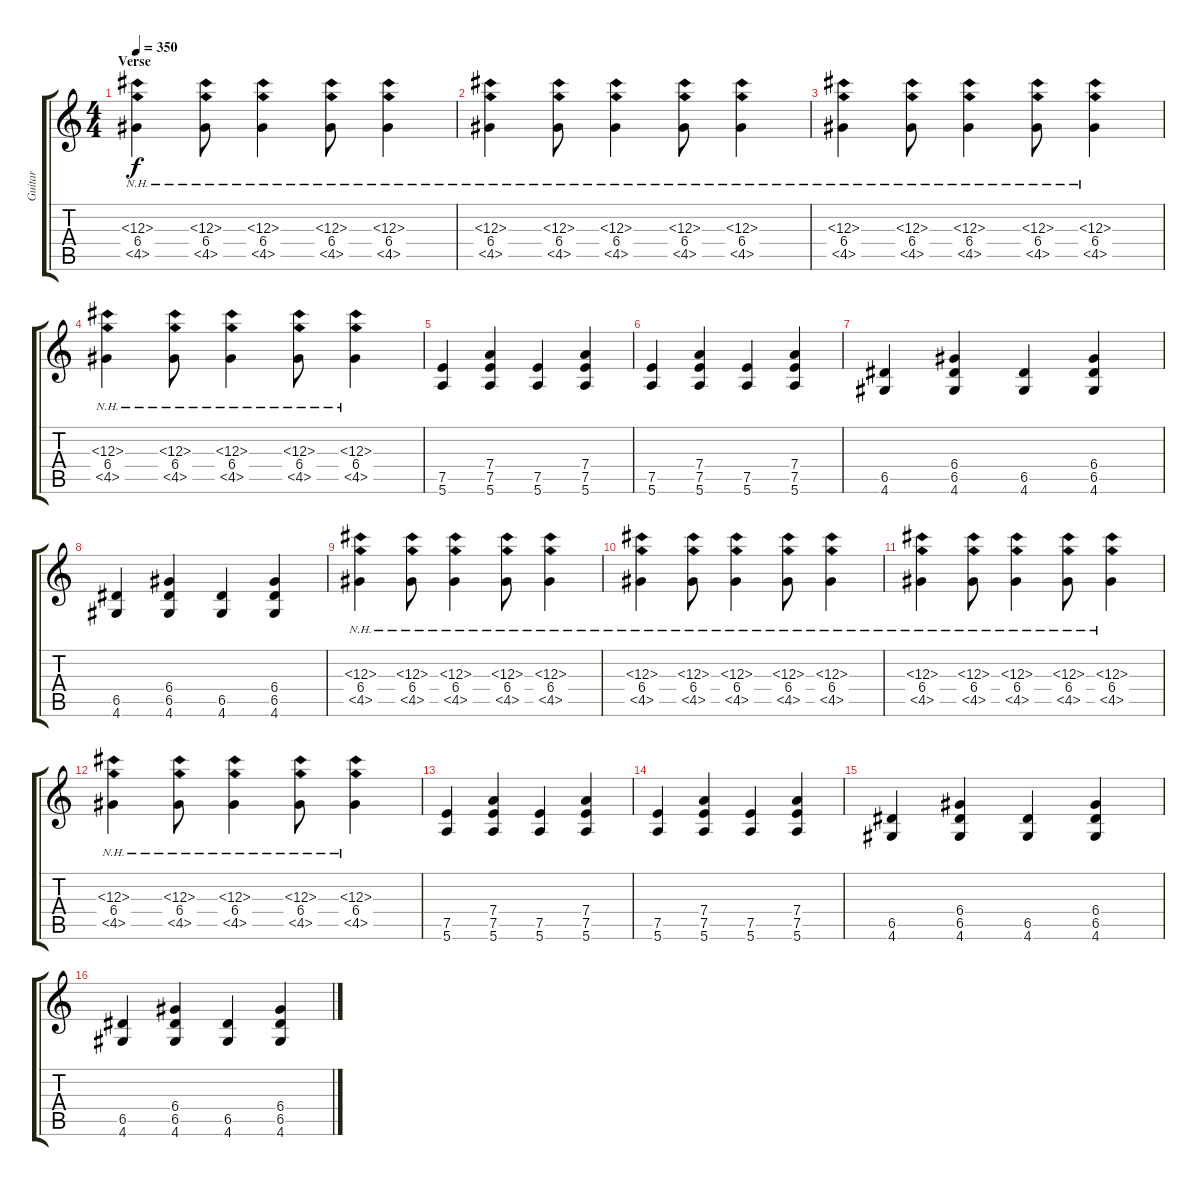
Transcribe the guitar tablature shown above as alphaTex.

\track ("Guitar" "Guitar") {instrument distortionguitar}
\staff {score tabs}
\tuning (E4 B3 G3 D3 A2 E2) {hide}
\ts (4 4)
\section ("" "Verse")
\tempo 350
\clef g2
\ks c
(6.3{nh} 6.4 4.5{nh}).4{dy f} (6.3{nh} 6.4 4.5{nh}).8 (6.3{nh} 6.4 4.5{nh}).4 (6.3{nh} 6.4 4.5{nh}).8 (6.3{nh} 6.4 4.5{nh}).4 |
(6.3{nh} 6.4 4.5{nh}).4 (6.3{nh} 6.4 4.5{nh}).8 (6.3{nh} 6.4 4.5{nh}).4 (6.3{nh} 6.4 4.5{nh}).8 (6.3{nh} 6.4 4.5{nh}).4 |
(6.3{nh} 6.4 4.5{nh}).4 (6.3{nh} 6.4 4.5{nh}).8 (6.3{nh} 6.4 4.5{nh}).4 (6.3{nh} 6.4 4.5{nh}).8 (6.3{nh} 6.4 4.5{nh}).4 |
(6.3{nh} 6.4 4.5{nh}).4 (6.3{nh} 6.4 4.5{nh}).8 (6.3{nh} 6.4 4.5{nh}).4 (6.3{nh} 6.4 4.5{nh}).8 (6.3{nh} 6.4 4.5{nh}).4 |
(7.5 5.6).4 (7.4 7.5 5.6).4 (7.5 5.6).4 (7.4 7.5 5.6).4 |
(7.5 5.6).4 (7.4 7.5 5.6).4 (7.5 5.6).4 (7.4 7.5 5.6).4 |
(6.5 4.6).4 (6.4 6.5 4.6).4 (6.5 4.6).4 (6.4 6.5 4.6).4 |
(6.5 4.6).4 (6.4 6.5 4.6).4 (6.5 4.6).4 (6.4 6.5 4.6).4 |
(6.3{nh} 6.4 4.5{nh}).4 (6.3{nh} 6.4 4.5{nh}).8 (6.3{nh} 6.4 4.5{nh}).4 (6.3{nh} 6.4 4.5{nh}).8 (6.3{nh} 6.4 4.5{nh}).4 |
(6.3{nh} 6.4 4.5{nh}).4 (6.3{nh} 6.4 4.5{nh}).8 (6.3{nh} 6.4 4.5{nh}).4 (6.3{nh} 6.4 4.5{nh}).8 (6.3{nh} 6.4 4.5{nh}).4 |
(6.3{nh} 6.4 4.5{nh}).4 (6.3{nh} 6.4 4.5{nh}).8 (6.3{nh} 6.4 4.5{nh}).4 (6.3{nh} 6.4 4.5{nh}).8 (6.3{nh} 6.4 4.5{nh}).4 |
(6.3{nh} 6.4 4.5{nh}).4 (6.3{nh} 6.4 4.5{nh}).8 (6.3{nh} 6.4 4.5{nh}).4 (6.3{nh} 6.4 4.5{nh}).8 (6.3{nh} 6.4 4.5{nh}).4 |
(7.5 5.6).4 (7.4 7.5 5.6).4 (7.5 5.6).4 (7.4 7.5 5.6).4 |
(7.5 5.6).4 (7.4 7.5 5.6).4 (7.5 5.6).4 (7.4 7.5 5.6).4 |
(6.5 4.6).4 (6.4 6.5 4.6).4 (6.5 4.6).4 (6.4 6.5 4.6).4 |
(6.5 4.6).4 (6.4 6.5 4.6).4 (6.5 4.6).4 (6.4 6.5 4.6).4
